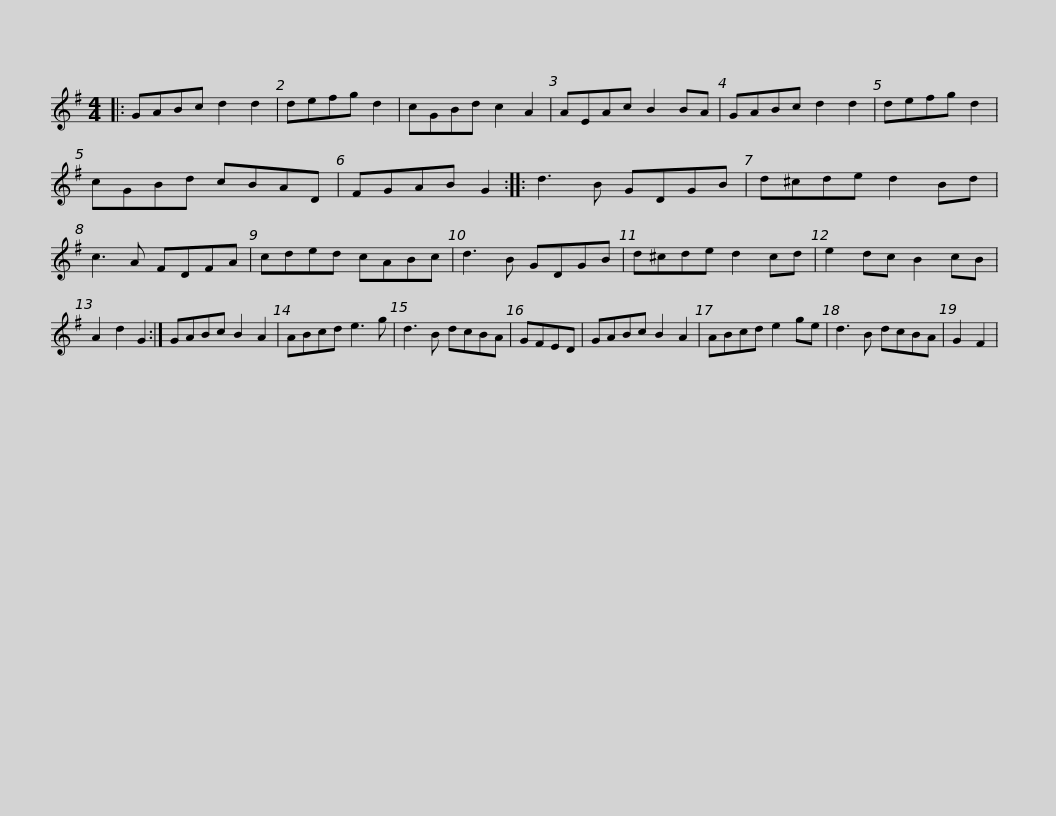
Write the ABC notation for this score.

X:1
L:1/8
M:4/4
I:linebreak $
K:G
V:1 treble
V:1
|: GABc d2 d2 | defg d2 | cGBd c2 A2 | AEAc B2 BA | GABc d2 d2 | %5
 defg d2 | cGBd cBAD |$ FGAB G2 :: d3 B GDGB | d^cde d2 Bd | %10
 c3 A FDFA | cded cABc | d3 B GDGB |$ d^cde d2 cd | e2 dc B2 cB | %15
 A2 d2 G2 :| GABc B2 A2 | ABcd e3 g | d3 B dcBA | GFED |$ %20
 GABc B2 A2 | ABcd e2 ge | d3 B dcBA | G2 F2 | %24
